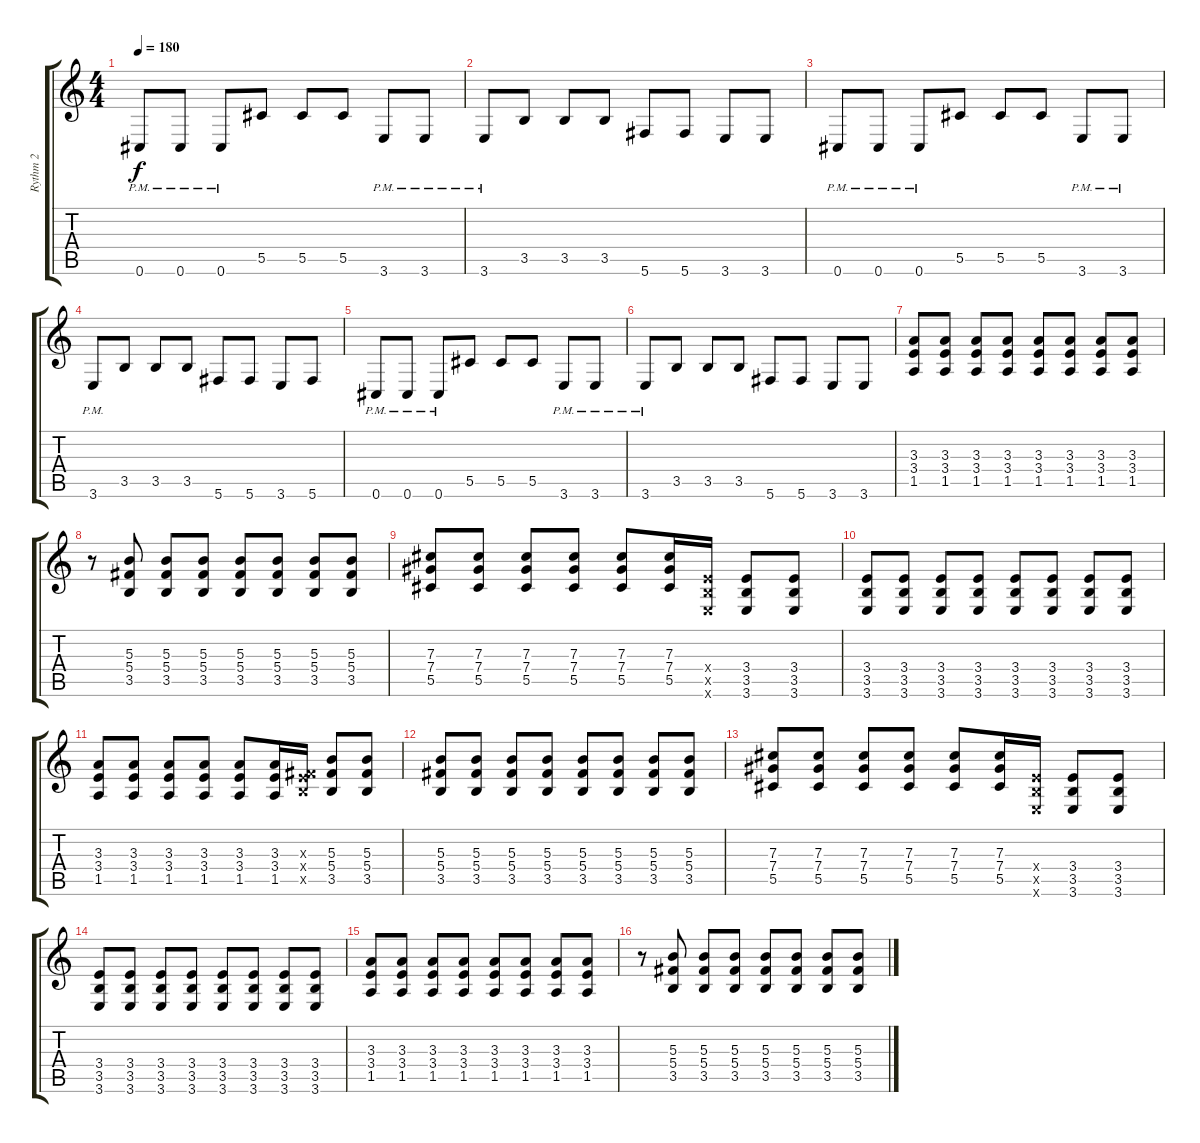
\track ("Rythm 2" "Rythm 2") {instrument distortionguitar}
\staff {score tabs}
\tuning (Eb4 Bb3 Gb3 Db3 Ab2 Db2) {hide}
\ts (4 4)
\tempo 180
\clef g2
\ks c
0.6{pm}.8{dy f} 0.6{pm}.8 0.6{pm}.8 5.5.8 5.5.8 5.5.8 3.6{pm}.8 3.6{pm}.8 |
3.6{pm}.8 3.5.8 3.5.8 3.5.8 5.6.8 5.6.8 3.6.8 3.6.8 |
0.6{pm}.8 0.6{pm}.8 0.6{pm}.8 5.5.8 5.5.8 5.5.8 3.6{pm}.8 3.6{pm}.8 |
3.6{pm}.8 3.5.8 3.5.8 3.5.8 5.6.8 5.6.8 3.6.8 5.6.8 |
0.6{pm}.8 0.6{pm}.8 0.6{pm}.8 5.5.8 5.5.8 5.5.8 3.6{pm}.8 3.6{pm}.8 |
3.6{pm}.8 3.5.8 3.5.8 3.5.8 5.6.8 5.6.8 3.6.8 3.6.8 |
(3.3 3.4 1.5).8 (3.3 3.4 1.5).8 (3.3 3.4 1.5).8 (3.3 3.4 1.5).8 (3.3 3.4 1.5).8 (3.3 3.4 1.5).8 (3.3 3.4 1.5).8 (3.3 3.4 1.5).8 |
r.8 (5.3 5.4 3.5).8 (5.3 5.4 3.5).8 (5.3 5.4 3.5).8 (5.3 5.4 3.5).8 (5.3 5.4 3.5).8 (5.3 5.4 3.5).8 (5.3 5.4 3.5).8 |
(7.3 7.4 5.5).8 (7.3 7.4 5.5).8 (7.3 7.4 5.5).8 (7.3 7.4 5.5).8 (7.3 7.4 5.5).8 (7.3 7.4 5.5).16 (3.4{x} 3.5{x} 3.6{x}).16 (3.4 3.5 3.6).8 (3.4 3.5 3.6).8 |
(3.4 3.5 3.6).8 (3.4 3.5 3.6).8 (3.4 3.5 3.6).8 (3.4 3.5 3.6).8 (3.4 3.5 3.6).8 (3.4 3.5 3.6).8 (3.4 3.5 3.6).8 (3.4 3.5 3.6).8 |
(3.3 3.4 1.5).8 (3.3 3.4 1.5).8 (3.3 3.4 1.5).8 (3.3 3.4 1.5).8 (3.3 3.4 1.5).8 (3.3 3.4 1.5).16 (0.3{x} 3.4{x} 3.5{x}).16 (5.3 5.4 3.5).8 (5.3 5.4 3.5).8 |
(5.3 5.4 3.5).8 (5.3 5.4 3.5).8 (5.3 5.4 3.5).8 (5.3 5.4 3.5).8 (5.3 5.4 3.5).8 (5.3 5.4 3.5).8 (5.3 5.4 3.5).8 (5.3 5.4 3.5).8 |
(7.3 7.4 5.5).8 (7.3 7.4 5.5).8 (7.3 7.4 5.5).8 (7.3 7.4 5.5).8 (7.3 7.4 5.5).8 (7.3 7.4 5.5).16 (3.4{x} 3.5{x} 3.6{x}).16 (3.4 3.5 3.6).8 (3.4 3.5 3.6).8 |
(3.4 3.5 3.6).8 (3.4 3.5 3.6).8 (3.4 3.5 3.6).8 (3.4 3.5 3.6).8 (3.4 3.5 3.6).8 (3.4 3.5 3.6).8 (3.4 3.5 3.6).8 (3.4 3.5 3.6).8 |
(3.3 3.4 1.5).8 (3.3 3.4 1.5).8 (3.3 3.4 1.5).8 (3.3 3.4 1.5).8 (3.3 3.4 1.5).8 (3.3 3.4 1.5).8 (3.3 3.4 1.5).8 (3.3 3.4 1.5).8 |
r.8 (5.3 5.4 3.5).8 (5.3 5.4 3.5).8 (5.3 5.4 3.5).8 (5.3 5.4 3.5).8 (5.3 5.4 3.5).8 (5.3 5.4 3.5).8 (5.3 5.4 3.5).8
